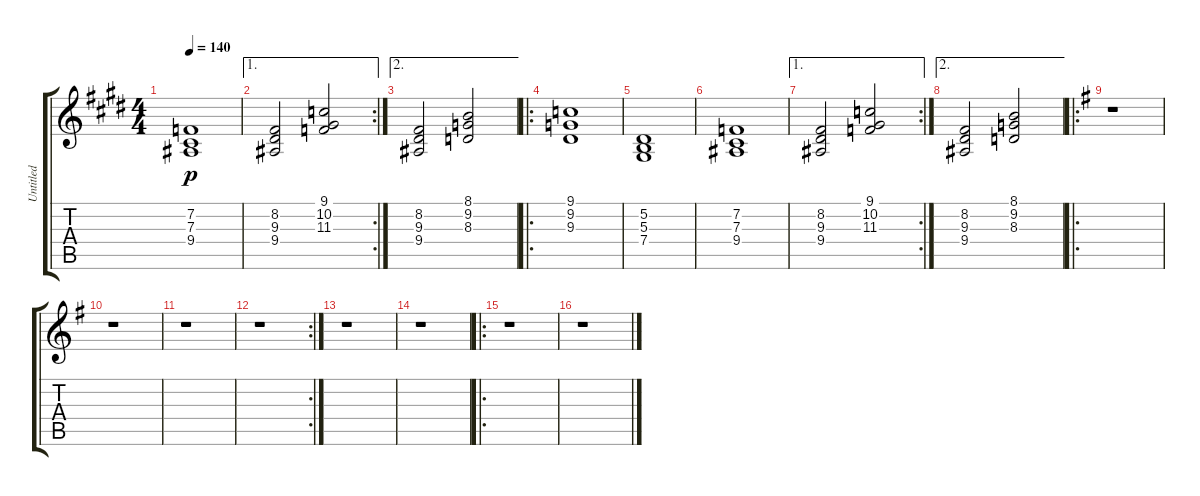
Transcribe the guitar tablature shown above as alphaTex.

\track ("Untitled" "Untitled") {instrument stringensemble1}
\staff {score tabs}
\tuning (Eb4 Bb3 Gb3 Db3 Ab2 Eb2) {hide}
\ts (4 4)
\tempo 140
\clef g2
\ks e
(7.2 7.3 9.4).1{dy p} |
\ae 1
\rc 2
(8.2 9.3 9.4).2 (9.1 10.2 11.3).2 |
\ae 2
(8.2 9.3 9.4).2 (8.1 9.2 8.3).2 |
\ro
(9.1 9.2 9.3).1 |
(5.2 5.3 7.4).1 |
(7.2 7.3 9.4).1 |
\ae 1
\rc 2
(8.2 9.3 9.4).2 (9.1 10.2 11.3).2 |
\ae 2
(8.2 9.3 9.4).2 (8.1 9.2 8.3).2 |
\ro
\ks g
r.1 |
r.1 |
r.1 |
\rc 2
r.1 |
r.1 |
r.1 |
\ro
r.1 |
r.1
